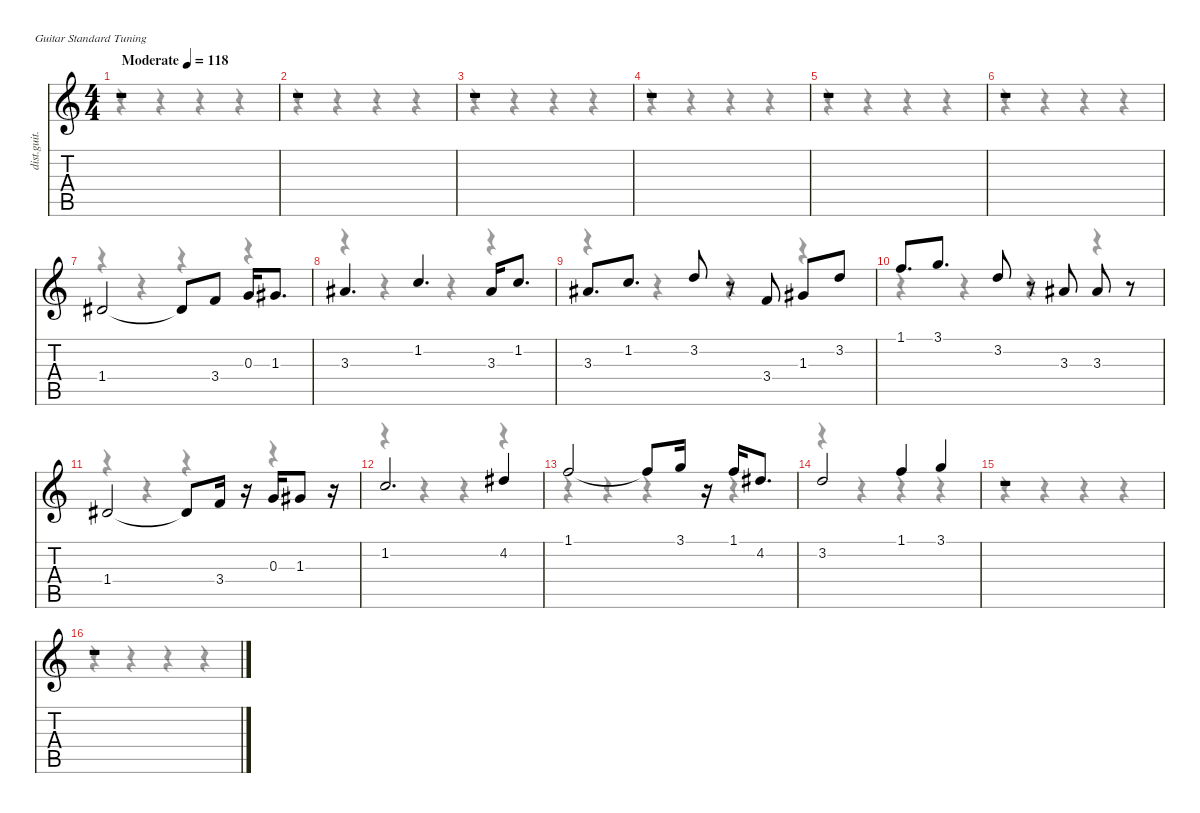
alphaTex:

\defaultSystemsLayout 4
\hideDynamics
\bracketExtendMode nobrackets
\track ("Rhythm 2" "dist.guit.") {instrument distortionguitar}
\staff {score tabs}
\tuning (E4 B3 G3 D3 A2 E2)
\voice
\ts (4 4)
\beaming (8 2 2 2 2)
\tempo (118 "Moderate")
\clef g2
\ks c
r.1{dy f instrument distortionguitar} |
r.1 |
r.1 |
r.1 |
r.1 |
r.1 |
1.4{acc #}.2 1.4{t acc #}.8 3.4.8 0.3.16 1.3{acc #}.8{d} |
3.3{acc #}.4{d} 1.2.4{d} 3.3{acc #}.16 1.2.8{d} |
3.3{acc #}.8{d} 1.2.8{d} 3.2.8 r.8 3.4.8 1.3{acc #}.8 3.2.8 |
1.1.8{d} 3.1.8{d} 3.2.8 r.8 3.3{acc #}.8 3.3{acc #}.8 r.8 |
1.4{acc #}.2 1.4{t acc #}.8 3.4.16 r.16 0.3.16 1.3{acc #}.8 r.16 |
1.2.2{d} 4.2{acc #}.4 |
1.1.2 1.1{t}.8 3.1.16 r.16 1.1.16 4.2{acc #}.8{d} |
3.2.2 1.1.4 3.1.4 |
r.1 |
r.1
\voice
\clef g2
\ottava regular
\simile none
\ks c
r.4{dy mf} r.4 r.4 r.4 |
r.4 r.4 r.4 r.4 |
r.4 r.4 r.4 r.4 |
r.4 r.4 r.4 r.4 |
r.4 r.4 r.4 r.4 |
r.4 r.4 r.4 r.4 |
r.4 r.4 r.4 r.4 |
r.4 r.4 r.4 r.4 |
r.4 r.4 r.4 r.4 |
r.4 r.4 r.4 r.4 |
r.4 r.4 r.4 r.4 |
r.4 r.4 r.4 r.4 |
r.4 r.4 r.4 r.4 |
r.4 r.4 r.4 r.4 |
r.4 r.4 r.4 r.4 |
r.4 r.4 r.4 r.4
